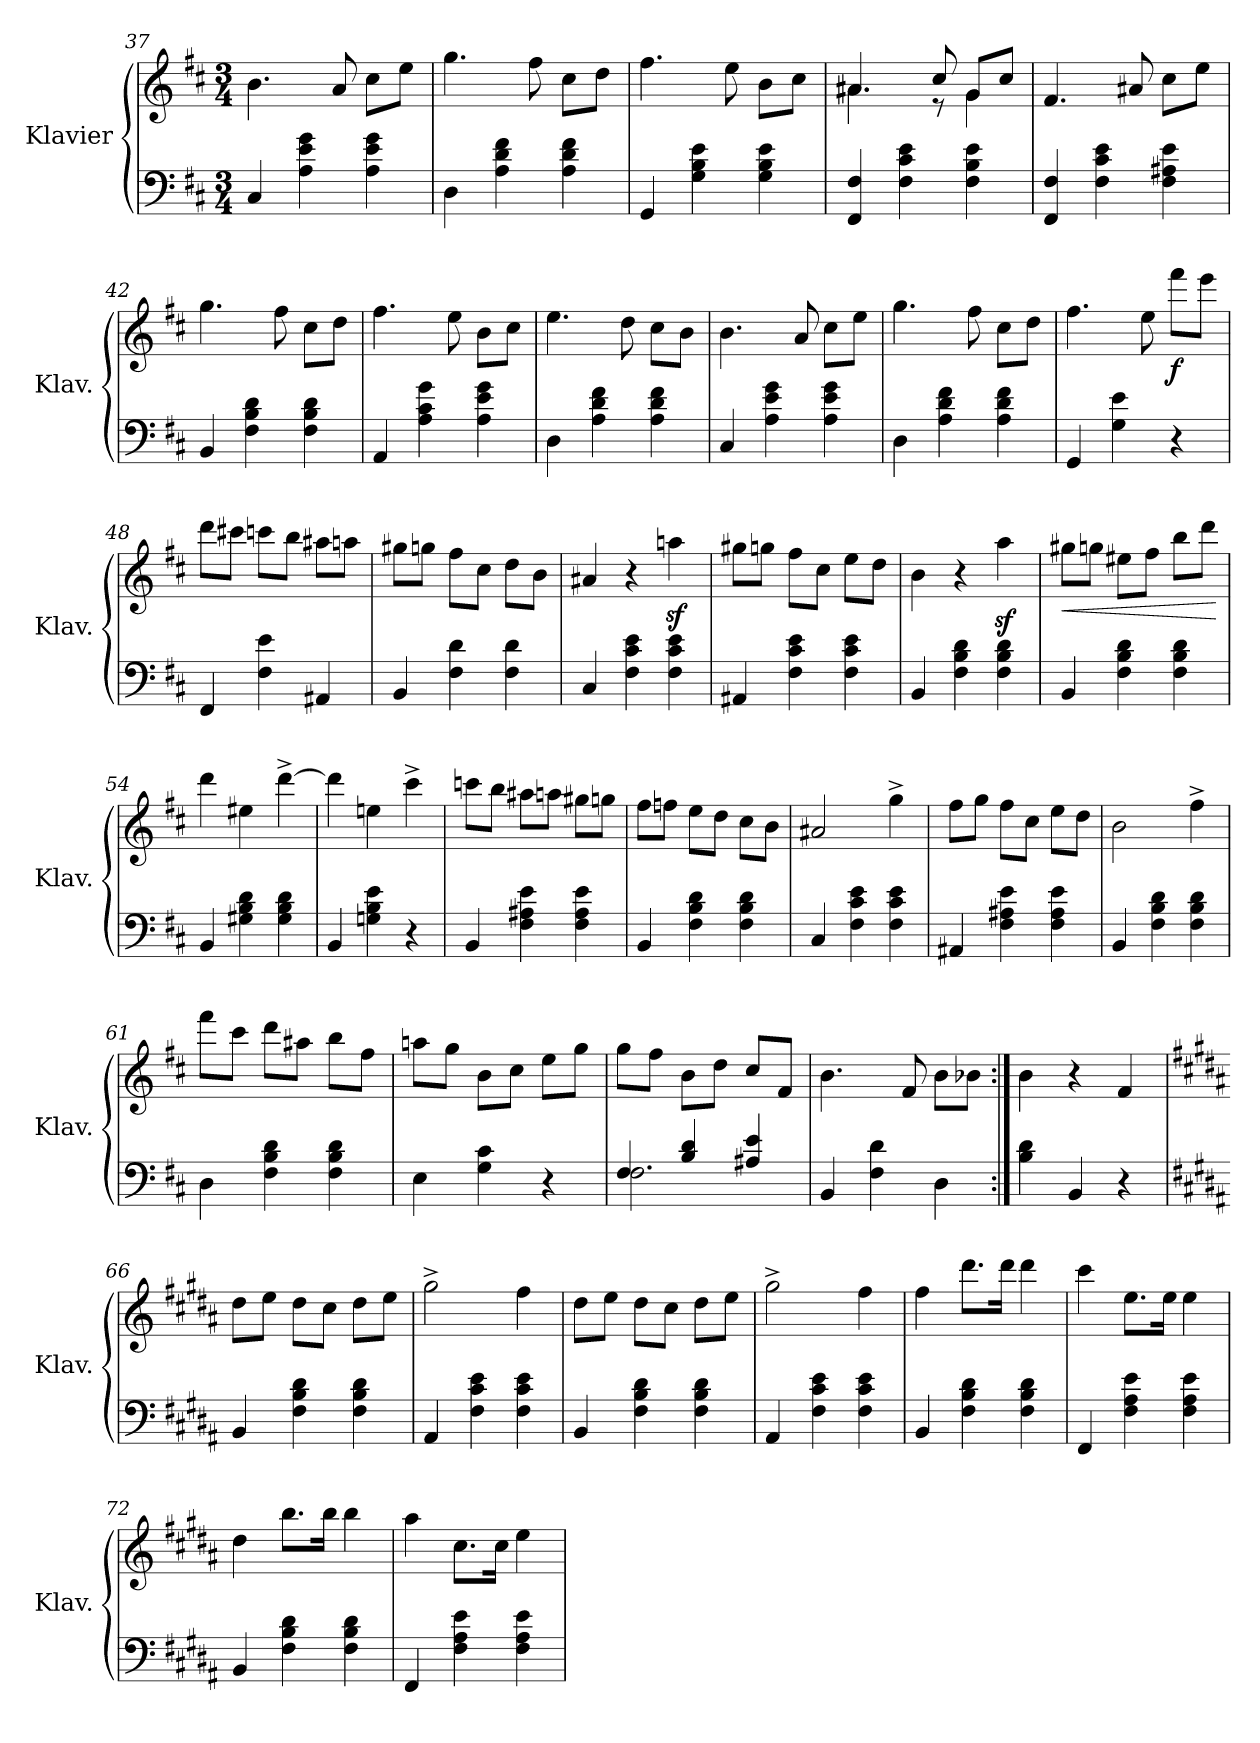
**kern	**kern	**dynam
*part1	*part1	*part1
*staff2	*staff1	*staff1/2
*I"Klavier	*	*
*I'Klav.	*	*
*clefF4	*clefG2	*
*k[f#c#]	*k[f#c#]	*
*M3/4	*M3/4	*
=37	=37	=37
4C#/	4.b\	.
4A\ 4e\ 4g\	.	.
.	8a/	.
4A\ 4e\ 4g\	8cc#\L	.
.	8ee\J	.
=38	=38	=38
4D\	4.gg\	.
4A\ 4d\ 4f#\	.	.
.	8ff#\	.
4A\ 4d\ 4f#\	8cc#\L	.
.	8dd\J	.
=39	=39	=39
4GG/	4.ff#\	.
4G\ 4B\ 4e\	.	.
.	8ee\	.
4G\ 4B\ 4e\	8b\L	.
.	8cc#\J	.
=40	=40	=40
*	*^	*
4FF#/ 4F#/	4.a#X/	4.a#\	.
4F#\ 4c#\ 4e\	.	.	.
.	8cc#/	8r	.
4F#\ 4B\ 4e\	8g/L	4g\	.
.	8cc#/J	.	.
*	*v	*v	*
=41	=41	=41
4FF#/ 4F#/	4.f#/	.
4F#\ 4c#\ 4e\	.	.
.	8a#X/	.
4F#\ 4A#X\ 4e\	8cc#\L	.
.	8ee\J	.
=42	=42	=42
4BB/	4.gg\	.
4F#\ 4B\ 4d\	.	.
.	8ff#\	.
4F#\ 4B\ 4d\	8cc#\L	.
.	8dd\J	.
!!LO:LB:g=z
=43	=43	=43
4AA/	4.ff#\	.
4A\ 4c#\ 4g\	.	.
.	8ee\	.
4A\ 4e\ 4g\	8b\L	.
.	8cc#\J	.
=44	=44	=44
4D\	4.ee\	.
4A\ 4d\ 4f#\	.	.
.	8dd\	.
4A\ 4d\ 4f#\	8cc#\L	.
.	8b\J	.
=45	=45	=45
4C#/	4.b\	.
4A\ 4e\ 4g\	.	.
.	8a/	.
4A\ 4e\ 4g\	8cc#\L	.
.	8ee\J	.
=46	=46	=46
4D\	4.gg\	.
4A\ 4d\ 4f#\	.	.
.	8ff#\	.
4A\ 4d\ 4f#\	8cc#\L	.
.	8dd\J	.
=47	=47	=47
4GG/	4.ff#\	.
4G\ 4e\	.	.
.	8ee\	.
!	!	!LO:DY:b
4r	8fff#\L	f
.	8eee\J	.
=48	=48	=48
4FF#/	8ddd\L	.
.	8ccc#X\J	.
4F#\ 4e\	8cccn\L	.
.	8bb\J	.
4AA#X/	8aa#X\L	.
.	8aan\J	.
=49	=49	=49
4BB/	8gg#X\L	.
.	8ggn\J	.
4F#\ 4d\	8ff#\L	.
.	8cc#\J	.
4F#\ 4d\	8dd\L	.
.	8b\J	.
!!LO:LB:g=z
=50	=50	=50
4C#/	4a#X/	.
4F#\ 4c#\ 4e\	4r	.
4F#\ 4c#\ 4e\	4aanz<\	.
=51	=51	=51
4AA#X/	8gg#X\L	.
.	8ggn\J	.
4F#\ 4c#\ 4e\	8ff#\L	.
.	8cc#\J	.
4F#\ 4c#\ 4e\	8ee\L	.
.	8dd\J	.
=52	=52	=52
4BB/	4b\	.
4F#\ 4B\ 4d\	4r	.
4F#\ 4B\ 4d\	4aaz<\	.
=53	=53	=53
!	!	!LO:HP:b
4BB/	8gg#X\L	<
.	8ggn\J	.
4F#\ 4B\ 4d\	8ee#X\L	.
.	8ff#\J	.
4F#\ 4B\ 4d\	8bb\L	.
.	8ddd\J	.
.	.	[
=54	=54	=54
4BB/	4ddd\	.
4G#X\ 4B\ 4d\	4ee#X\	.
4G#\ 4B\ 4d\	[4ddd^\	.
=55	=55	=55
4BB/	4ddd\]	.
4Gn\ 4B\ 4e\	4een\	.
4r	4ccc#^\	.
=56	=56	=56
4BB/	8cccn\L	.
.	8bb\J	.
4F#\ 4A#X\ 4e\	8aa#X\L	.
.	8aan\J	.
4F#\ 4A#\ 4e\	8gg#X\L	.
.	8ggn\J	.
!!LO:LB:g=z
=57	=57	=57
4BB/	8ff#\L	.
.	8ffn\J	.
4F#\ 4B\ 4d\	8ee\L	.
.	8dd\J	.
4F#\ 4B\ 4d\	8cc#\L	.
.	8b\J	.
=58	=58	=58
4C#/	2a#X/	.
4F#\ 4c#\ 4e\	.	.
4F#\ 4c#\ 4e\	4gg^\	.
=59	=59	=59
4AA#X/	8ff#\L	.
.	8gg\J	.
4F#\ 4A#X\ 4e\	8ff#\L	.
.	8cc#\J	.
4F#\ 4A#\ 4e\	8ee\L	.
.	8dd\J	.
=60	=60	=60
4BB/	2b\	.
4F#\ 4B\ 4d\	.	.
4F#\ 4B\ 4d\	4ff#^\	.
=61	=61	=61
4D\	8fff#\L	.
.	8ccc#\J	.
4F#\ 4B\ 4d\	8ddd\L	.
.	8aa#X\J	.
4F#\ 4B\ 4d\	8bb\L	.
.	8ff#\J	.
=62	=62	=62
4E\	8aan\L	.
.	8gg\J	.
4G\ 4c#\	8b\L	.
.	8cc#\J	.
4r	8ee\L	.
.	8gg\J	.
=63	=63	=63
*^	*	*
4F#/	2.F#\	8gg\L	.
.	.	8ff#\J	.
4B/ 4d/	.	8b\L	.
.	.	8dd\J	.
4A#X/ 4e/	.	8cc#/L	.
.	.	8f#/J	.
*v	*v	*	*
!!LO:LB:g=z
=64	=64	=64
4BB/	4.b\	.
4F#\ 4d\	.	.
.	8f#/	.
4D\	8b\L	.
.	8b-X\J	.
=65:|!	=65:|!	=65:|!
4B\ 4d\	4b\	.
4BB/	4r	.
4r	4f#/	.
=66	=66	=66
*k[f#c#g#d#a#]	*k[f#c#g#d#a#]	*
4BB/	8dd#\L	.
.	8ee\J	.
4F#\ 4B\ 4d#\	8dd#\L	.
.	8cc#\J	.
4F#\ 4B\ 4d#\	8dd#\L	.
.	8ee\J	.
=67	=67	=67
4AA#/	2gg#^\	.
4F#\ 4c#\ 4e\	.	.
4F#\ 4c#\ 4e\	4ff#\	.
=68	=68	=68
4BB/	8dd#\L	.
.	8ee\J	.
4F#\ 4B\ 4d#\	8dd#\L	.
.	8cc#\J	.
4F#\ 4B\ 4d#\	8dd#\L	.
.	8ee\J	.
=69	=69	=69
4AA#/	2gg#^\	.
4F#\ 4c#\ 4e\	.	.
4F#\ 4c#\ 4e\	4ff#\	.
=70	=70	=70
4BB/	4ff#\	.
4F#\ 4B\ 4d#\	8.ddd#\L	.
.	16ddd#\Jk	.
4F#\ 4B\ 4d#\	4ddd#\	.
=71	=71	=71
4FF#/	4ccc#\	.
4F#\ 4A#\ 4e\	8.ee\L	.
.	16ee\Jk	.
4F#\ 4A#\ 4e\	4ee\	.
!!LO:LB:g=z
=72	=72	=72
4BB/	4dd#\	.
4F#\ 4B\ 4d#\	8.bb\L	.
.	16bb\Jk	.
4F#\ 4B\ 4d#\	4bb\	.
=73	=73	=73
4FF#/	4aa#\	.
4F#\ 4A#\ 4e\	8.cc#\L	.
.	16cc#\Jk	.
4F#\ 4A#\ 4e\	4ee\	.
=	=	=
*-	*-	*-
